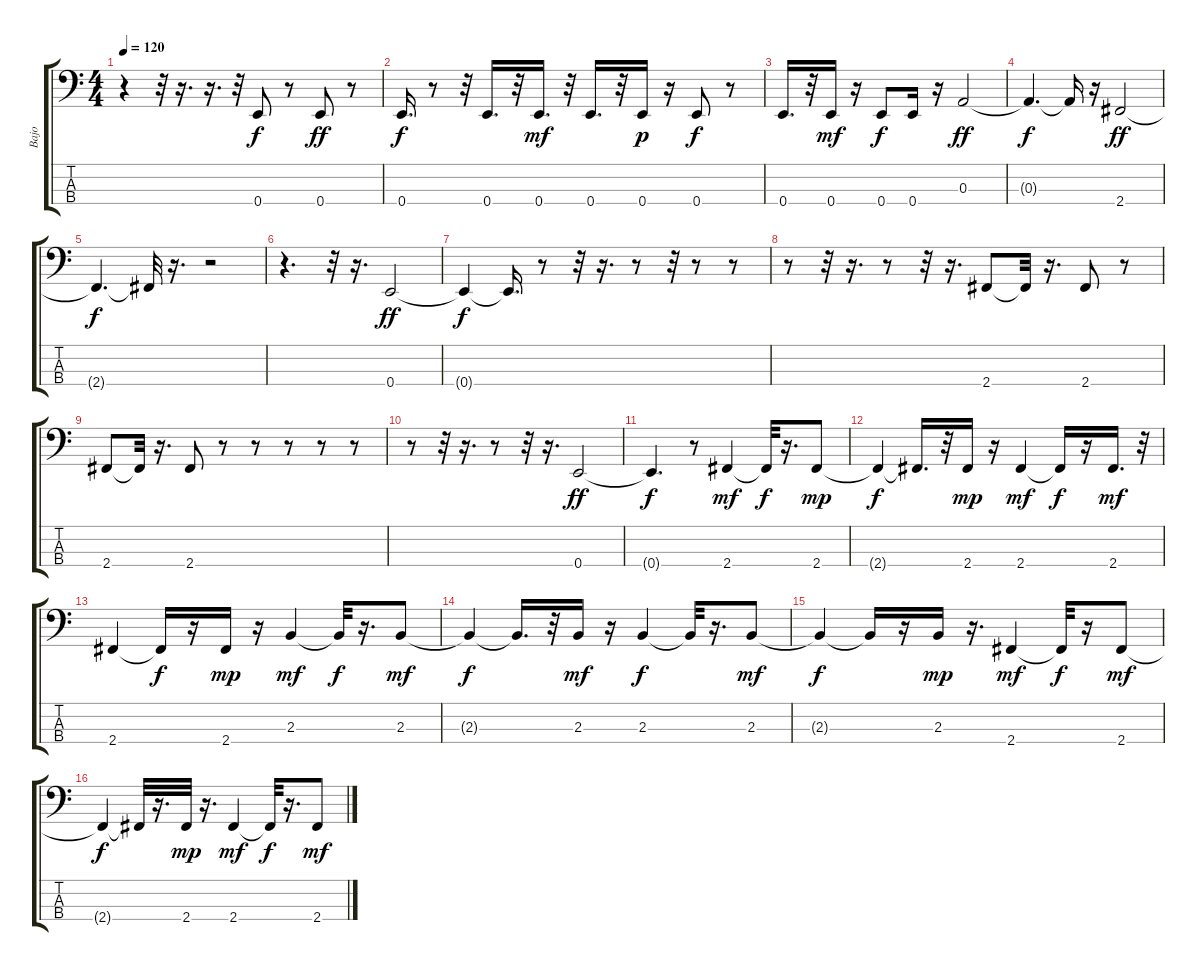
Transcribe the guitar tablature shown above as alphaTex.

\track ("Bajo" "Bajo") {instrument electricbassfinger}
\staff {score tabs}
\tuning (G2 D2 A1 E1) {hide}
\ts (4 4)
\tempo 120
\clef f4
\ks c
r.4{dy mp} r.32 r.16{d} r.16{d} r.32 0.4.8{dy f} r.8 0.4.8{dy ff} r.8 |
0.4.16{d dy f} r.8 r.32 0.4.16{d} r.32 0.4.16{d dy mf} r.32 0.4.16{d} r.32 0.4.16{dy p} r.16 0.4.8{dy f} r.8 |
0.4.16{d} r.32 0.4.16{dy mf} r.16 0.4.8{dy f} 0.4.16 r.16 0.3.2{dy ff} |
0.3{t}.4{d dy f} 0.3{t}.16 r.16 2.4.2{dy ff} |
2.4{t}.4{d dy f} 2.4{t}.32 r.16{d} r.2 |
r.4{d} r.32 r.16{d} 0.4.2{dy ff} |
0.4{t}.4{dy f} 0.4{t}.16{d} r.8 r.32 r.16{d} r.8 r.32 r.8 r.8 |
r.8 r.32 r.16{d} r.8 r.32 r.16{d} 2.4.8 2.4{t}.32 r.16{d} 2.4.8 r.8 |
2.4.8 2.4{t}.32 r.16{d} 2.4.8 r.8 r.8 r.8 r.8 r.8 |
r.8 r.32 r.16{d} r.8 r.32 r.16{d} 0.4.2{dy ff} |
0.4{t}.4{d dy f} r.8 2.4.4{dy mf} 2.4{t}.32{dy f} r.16{d} 2.4.8{dy mp} |
2.4{t}.4{dy f} 2.4{t}.16{d} r.32 2.4.16{dy mp} r.16 2.4.4{dy mf} 2.4{t}.16{dy f} r.16 2.4.16{d dy mf} r.32 |
2.4.4 2.4{t}.16{dy f} r.16 2.4.16{dy mp} r.16 2.3.4{dy mf} 2.3{t}.32{dy f} r.16{d} 2.3.8{dy mf} |
2.3{t}.4{dy f} 2.3{t}.16{d} r.32 2.3.16{dy mf} r.16 2.3.4{dy f} 2.3{t}.32 r.16{d} 2.3.8{dy mf} |
2.3{t}.4{dy f} 2.3{t}.16 r.16 2.3.16{dy mp} r.16{d} 2.4.4{dy mf} 2.4{t}.32{dy f} r.16 2.4.8{dy mf} |
2.4{t}.4{dy f} 2.4{t}.32 r.16{d} 2.4.32{dy mp} r.16{d} 2.4.4{dy mf} 2.4{t}.32{dy f} r.16{d} 2.4.8{dy mf}
